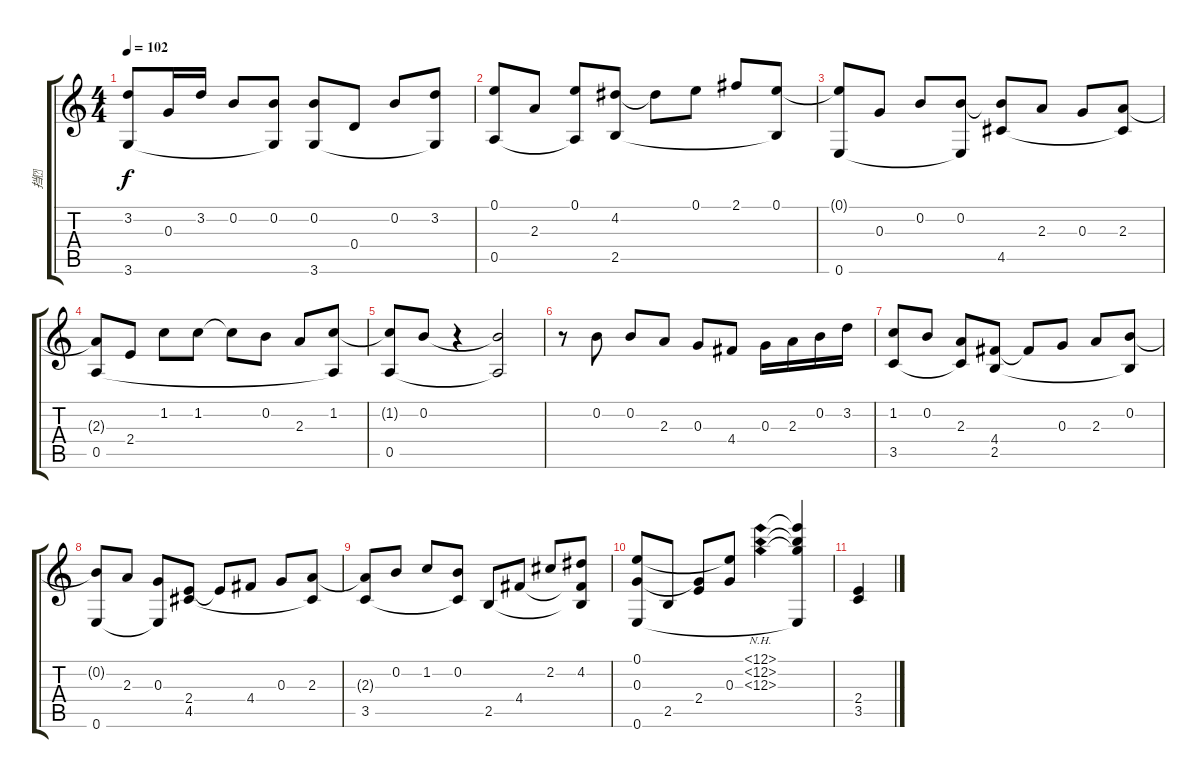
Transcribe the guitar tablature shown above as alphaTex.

\track ("挡" "挡") {instrument acousticguitarsteel}
\staff {score tabs}
\tuning (E4 B3 G3 D3 A2 E2) {hide}
\ts (4 4)
\tempo 102
\clef g2
\ks c
(3.2 3.6).8{dy f} 0.3.16 3.2.16 0.2.8 (0.2 3.6{t}).8 (0.2 3.6).8 0.4.8 0.2.8 (3.2 3.6{t}).8 |
(0.1 0.5).8 2.3.8 (0.1 0.5{t}).8 (4.2 2.5).8 4.2{t}.8 0.1.8 2.1.8 (0.1 2.5{t}).8 |
(0.1{t} 0.6).8 0.3.8 0.2.8 (0.2 0.6{t}).8 (0.2{t} 4.5).8 2.3.8 0.3.8 (2.3 4.5{t}).8 |
(2.3{t} 0.5).8 2.4.8 1.2.8 1.2.8 1.2{t}.8 0.2.8 2.3.8 (1.2 0.5{t}).8 |
(1.2{t} 0.5).8 0.2.8 r.4 (0.2{t} 0.5{t}).2 |
r.8 0.2.8 0.2.8 2.3.8 0.3.8 4.4.8 0.3.16 2.3.16 0.2.16 3.2.16 |
(1.2 3.5).8 0.2.8 (2.3 3.5{t}).8 (4.4 2.5).8 4.4{t}.8 0.3.8 2.3.8 (0.2 2.5{t}).8 |
(0.2{t} 0.6).8 2.3.8 (0.3 0.6{t}).8 (2.4 4.5).8 2.4{t}.8 4.4.8 0.3.8 (2.3 4.5{t}).8 |
(2.3{t} 3.5).8 0.2.8 1.2.8 (0.2 3.5{t}).8 2.5.8 4.4.8 2.2.8 (4.2 4.4{t} 2.5{t}).8 |
(0.1 0.3 0.6).8 2.5.8 (0.3{t} 2.4).8 (0.1{t} 0.3).8 (12.1{nh} 12.2{nh} 12.3{nh}).4 (12.1{t} 12.2{t} 12.3{t} 0.6{t}).4 |
(2.4 3.5).4
